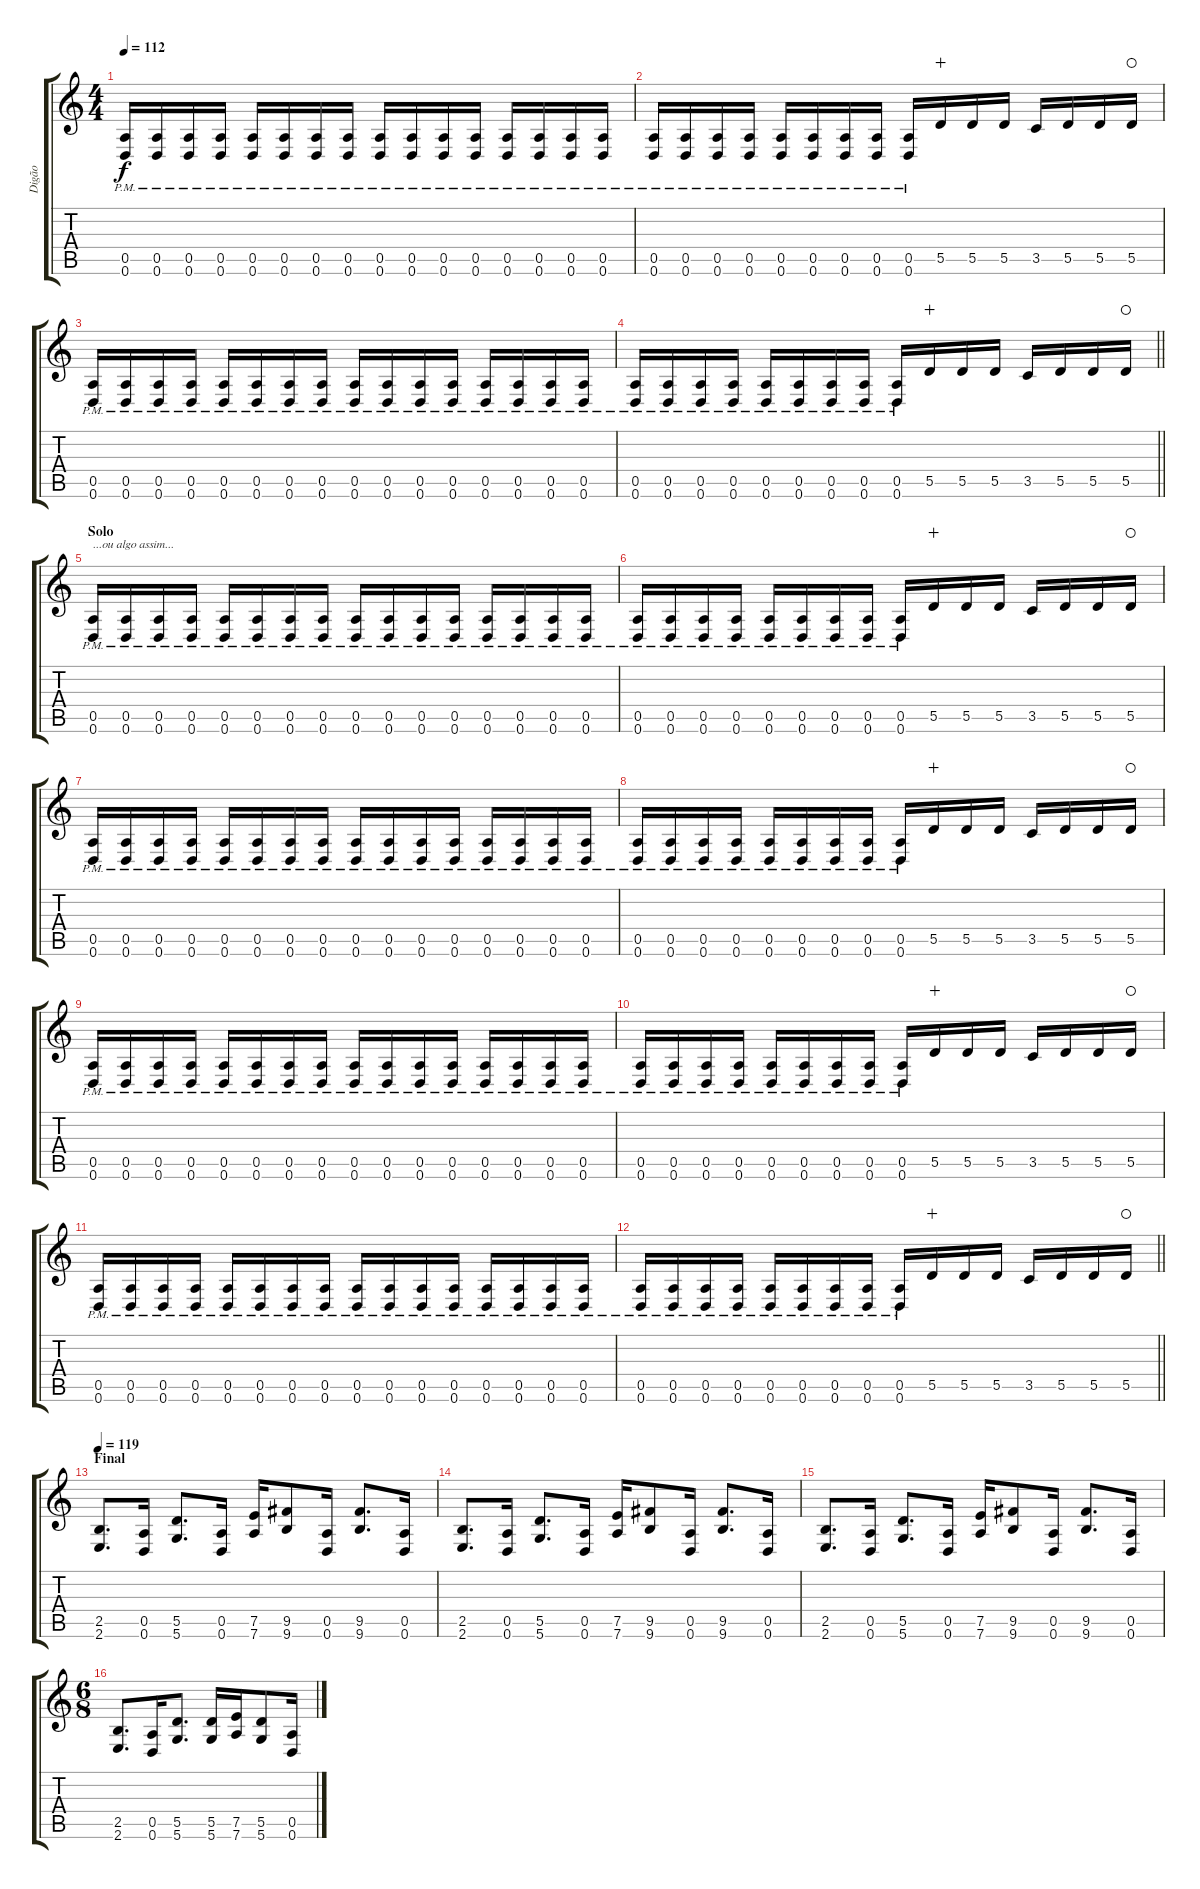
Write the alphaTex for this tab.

\track ("Digão" "Digão") {instrument overdrivenguitar}
\staff {score tabs}
\tuning (E4 B3 G3 D3 A2 D2) {hide}
\ts (4 4)
\tempo 112
\clef g2
\ks c
(0.5{pm} 0.6{pm}).16{dy f} (0.5{pm} 0.6{pm}).16 (0.5{pm} 0.6{pm}).16 (0.5{pm} 0.6{pm}).16 (0.5{pm} 0.6{pm}).16 (0.5{pm} 0.6{pm}).16 (0.5{pm} 0.6{pm}).16 (0.5{pm} 0.6{pm}).16 (0.5{pm} 0.6{pm}).16 (0.5{pm} 0.6{pm}).16 (0.5{pm} 0.6{pm}).16 (0.5{pm} 0.6{pm}).16 (0.5{pm} 0.6{pm}).16 (0.5{pm} 0.6{pm}).16 (0.5{pm} 0.6{pm}).16 (0.5{pm} 0.6{pm}).16 |
(0.5{pm} 0.6{pm}).16 (0.5{pm} 0.6{pm}).16 (0.5{pm} 0.6{pm}).16 (0.5{pm} 0.6{pm}).16 (0.5{pm} 0.6{pm}).16 (0.5{pm} 0.6{pm}).16 (0.5{pm} 0.6{pm}).16 (0.5{pm} 0.6{pm}).16 (0.5{pm} 0.6{pm}).16 5.5.16{wahc} 5.5.16 5.5.16 3.5.16 5.5.16 5.5.16 5.5.16{waho} |
(0.5{pm} 0.6{pm}).16 (0.5{pm} 0.6{pm}).16 (0.5{pm} 0.6{pm}).16 (0.5{pm} 0.6{pm}).16 (0.5{pm} 0.6{pm}).16 (0.5{pm} 0.6{pm}).16 (0.5{pm} 0.6{pm}).16 (0.5{pm} 0.6{pm}).16 (0.5{pm} 0.6{pm}).16 (0.5{pm} 0.6{pm}).16 (0.5{pm} 0.6{pm}).16 (0.5{pm} 0.6{pm}).16 (0.5{pm} 0.6{pm}).16 (0.5{pm} 0.6{pm}).16 (0.5{pm} 0.6{pm}).16 (0.5{pm} 0.6{pm}).16 |
\barLineRight lightlight
(0.5{pm} 0.6{pm}).16 (0.5{pm} 0.6{pm}).16 (0.5{pm} 0.6{pm}).16 (0.5{pm} 0.6{pm}).16 (0.5{pm} 0.6{pm}).16 (0.5{pm} 0.6{pm}).16 (0.5{pm} 0.6{pm}).16 (0.5{pm} 0.6{pm}).16 (0.5{pm} 0.6{pm}).16 5.5.16{wahc} 5.5.16 5.5.16 3.5.16 5.5.16 5.5.16 5.5.16{waho} |
\section ("" "Solo")
(0.5{pm} 0.6{pm}).16{txt "...ou algo assim..."} (0.5{pm} 0.6{pm}).16 (0.5{pm} 0.6{pm}).16 (0.5{pm} 0.6{pm}).16 (0.5{pm} 0.6{pm}).16 (0.5{pm} 0.6{pm}).16 (0.5{pm} 0.6{pm}).16 (0.5{pm} 0.6{pm}).16 (0.5{pm} 0.6{pm}).16 (0.5{pm} 0.6{pm}).16 (0.5{pm} 0.6{pm}).16 (0.5{pm} 0.6{pm}).16 (0.5{pm} 0.6{pm}).16 (0.5{pm} 0.6{pm}).16 (0.5{pm} 0.6{pm}).16 (0.5{pm} 0.6{pm}).16 |
(0.5{pm} 0.6{pm}).16 (0.5{pm} 0.6{pm}).16 (0.5{pm} 0.6{pm}).16 (0.5{pm} 0.6{pm}).16 (0.5{pm} 0.6{pm}).16 (0.5{pm} 0.6{pm}).16 (0.5{pm} 0.6{pm}).16 (0.5{pm} 0.6{pm}).16 (0.5{pm} 0.6{pm}).16 5.5.16{wahc} 5.5.16 5.5.16 3.5.16 5.5.16 5.5.16 5.5.16{waho} |
(0.5{pm} 0.6{pm}).16 (0.5{pm} 0.6{pm}).16 (0.5{pm} 0.6{pm}).16 (0.5{pm} 0.6{pm}).16 (0.5{pm} 0.6{pm}).16 (0.5{pm} 0.6{pm}).16 (0.5{pm} 0.6{pm}).16 (0.5{pm} 0.6{pm}).16 (0.5{pm} 0.6{pm}).16 (0.5{pm} 0.6{pm}).16 (0.5{pm} 0.6{pm}).16 (0.5{pm} 0.6{pm}).16 (0.5{pm} 0.6{pm}).16 (0.5{pm} 0.6{pm}).16 (0.5{pm} 0.6{pm}).16 (0.5{pm} 0.6{pm}).16 |
(0.5{pm} 0.6{pm}).16 (0.5{pm} 0.6{pm}).16 (0.5{pm} 0.6{pm}).16 (0.5{pm} 0.6{pm}).16 (0.5{pm} 0.6{pm}).16 (0.5{pm} 0.6{pm}).16 (0.5{pm} 0.6{pm}).16 (0.5{pm} 0.6{pm}).16 (0.5{pm} 0.6{pm}).16 5.5.16{wahc} 5.5.16 5.5.16 3.5.16 5.5.16 5.5.16 5.5.16{waho} |
(0.5{pm} 0.6{pm}).16 (0.5{pm} 0.6{pm}).16 (0.5{pm} 0.6{pm}).16 (0.5{pm} 0.6{pm}).16 (0.5{pm} 0.6{pm}).16 (0.5{pm} 0.6{pm}).16 (0.5{pm} 0.6{pm}).16 (0.5{pm} 0.6{pm}).16 (0.5{pm} 0.6{pm}).16 (0.5{pm} 0.6{pm}).16 (0.5{pm} 0.6{pm}).16 (0.5{pm} 0.6{pm}).16 (0.5{pm} 0.6{pm}).16 (0.5{pm} 0.6{pm}).16 (0.5{pm} 0.6{pm}).16 (0.5{pm} 0.6{pm}).16 |
(0.5{pm} 0.6{pm}).16 (0.5{pm} 0.6{pm}).16 (0.5{pm} 0.6{pm}).16 (0.5{pm} 0.6{pm}).16 (0.5{pm} 0.6{pm}).16 (0.5{pm} 0.6{pm}).16 (0.5{pm} 0.6{pm}).16 (0.5{pm} 0.6{pm}).16 (0.5{pm} 0.6{pm}).16 5.5.16{wahc} 5.5.16 5.5.16 3.5.16 5.5.16 5.5.16 5.5.16{waho} |
(0.5{pm} 0.6{pm}).16 (0.5{pm} 0.6{pm}).16 (0.5{pm} 0.6{pm}).16 (0.5{pm} 0.6{pm}).16 (0.5{pm} 0.6{pm}).16 (0.5{pm} 0.6{pm}).16 (0.5{pm} 0.6{pm}).16 (0.5{pm} 0.6{pm}).16 (0.5{pm} 0.6{pm}).16 (0.5{pm} 0.6{pm}).16 (0.5{pm} 0.6{pm}).16 (0.5{pm} 0.6{pm}).16 (0.5{pm} 0.6{pm}).16 (0.5{pm} 0.6{pm}).16 (0.5{pm} 0.6{pm}).16 (0.5{pm} 0.6{pm}).16 |
\barLineRight lightlight
(0.5{pm} 0.6{pm}).16 (0.5{pm} 0.6{pm}).16 (0.5{pm} 0.6{pm}).16 (0.5{pm} 0.6{pm}).16 (0.5{pm} 0.6{pm}).16 (0.5{pm} 0.6{pm}).16 (0.5{pm} 0.6{pm}).16 (0.5{pm} 0.6{pm}).16 (0.5{pm} 0.6{pm}).16 5.5.16{wahc} 5.5.16 5.5.16 3.5.16 5.5.16 5.5.16 5.5.16{waho} |
\section ("" "Final")
\tempo 119
(2.5 2.6).8{d} (0.5 0.6).16 (5.5 5.6).8{d} (0.5 0.6).16 (7.5 7.6).16 (9.5 9.6).8 (0.5 0.6).16 (9.5 9.6).8{d} (0.5 0.6).16 |
(2.5 2.6).8{d} (0.5 0.6).16 (5.5 5.6).8{d} (0.5 0.6).16 (7.5 7.6).16 (9.5 9.6).8 (0.5 0.6).16 (9.5 9.6).8{d} (0.5 0.6).16 |
(2.5 2.6).8{d} (0.5 0.6).16 (5.5 5.6).8{d} (0.5 0.6).16 (7.5 7.6).16 (9.5 9.6).8 (0.5 0.6).16 (9.5 9.6).8{d} (0.5 0.6).16 |
\ts (6 8)
(2.5 2.6).8{d} (0.5 0.6).16 (5.5 5.6).8{d} (5.5 5.6).16 (7.5 7.6).16 (5.5 5.6).8 (0.5 0.6).16
